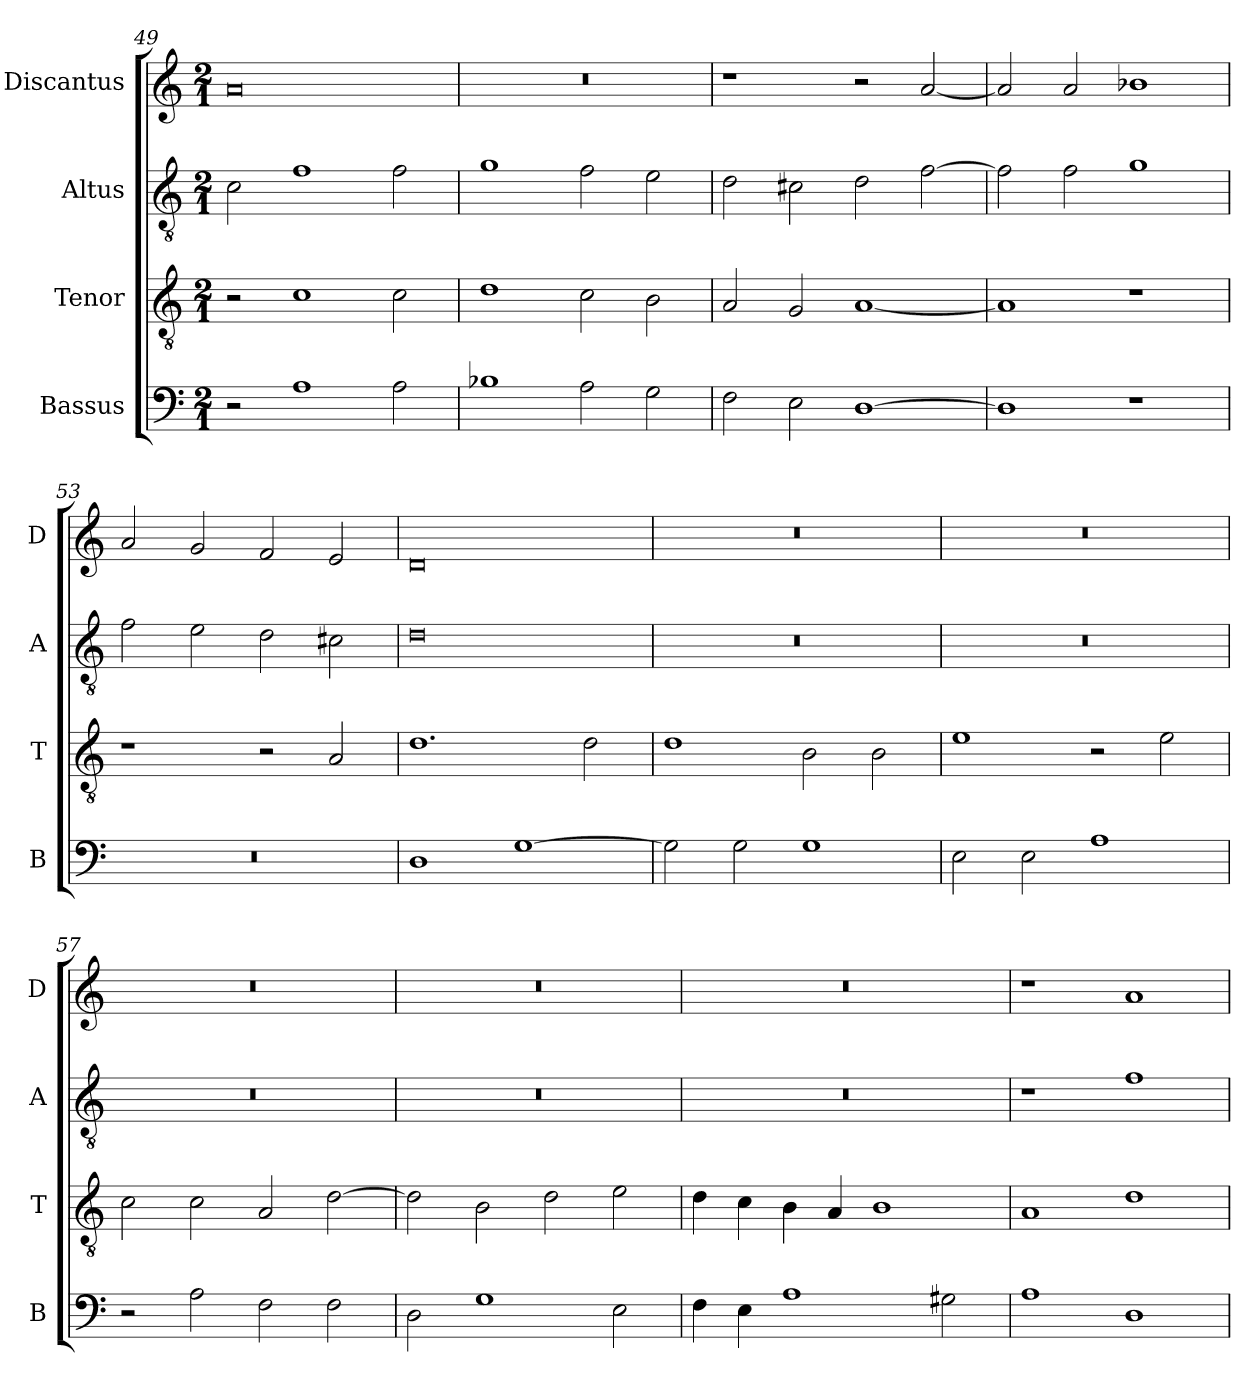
**kern	**kern	**kern	**kern
*part4	*part3	*part2	*part1
*staff4	*staff3	*staff2	*staff1
*I"Bassus	*I"Tenor	*I"Altus	*I"Discantus
*I'B	*I'T	*I'A	*I'D
*clefF4	*clefGv2	*clefGv2	*clefG2
*k[]	*k[]	*k[]	*k[]
*M2/1	*M2/1	*M2/1	*M2/1
=49	=49	=49	=49
2r	2r	2c\	0a
1A	1c	1f	.
2A\	2c\	2f\	.
=50	=50	=50	=50
1B-X	1d	1g	0r
2A\	2c\	2f\	.
2G\	2B\	2e\	.
=51	=51	=51	=51
2F\	2A/	2d\	1r
2E\	2G/	2c#X\	.
[1D	[1A	2d\	2r
.	.	[2f\	[2a/
=52	=52	=52	=52
1D]	1A]	2f\]	2a/]
.	.	2f\	2a/
1r	1r	1g	1b-X
=53	=53	=53	=53
0r	1r	2f\	2a/
.	.	2e\	2g/
.	2r	2d\	2f/
.	2A/	2c#X\	2e/
=54	=54	=54	=54
1D	1.d	0d	0d
[1G	.	.	.
.	2d\	.	.
=55	=55	=55	=55
2G\]	1d	0r	0r
2G\	.	.	.
1G	2B\	.	.
.	2B\	.	.
=56	=56	=56	=56
2E\	1e	0r	0r
2E\	.	.	.
1A	2r	.	.
.	2e\	.	.
=57	=57	=57	=57
2r	2c\	0r	0r
2A\	2c\	.	.
2F\	2A/	.	.
2F\	[2d\	.	.
=58	=58	=58	=58
2D\	2d\]	0r	0r
1G	2B\	.	.
.	2d\	.	.
2E\	2e\	.	.
=59	=59	=59	=59
4F\	4d\	0r	0r
4E\	4c\	.	.
1A	4B\	.	.
.	4A/	.	.
.	1B	.	.
2G#X\	.	.	.
=60	=60	=60	=60
1A	1A	1r	1r
1D	1d	1f	1a
=	=	=	=
*-	*-	*-	*-
